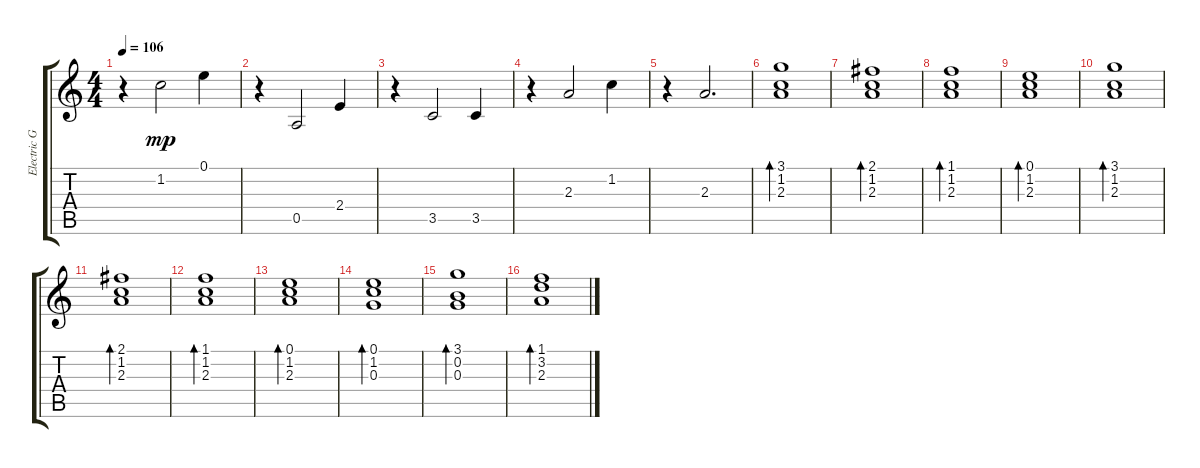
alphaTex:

\track ("Electric Guitar" "Electric G") {instrument electricguitarjazz}
\staff {score tabs}
\tuning (E4 B3 G3 D3 A2 E2) {hide}
\ts (4 4)
\tempo 106
\clef g2
\ks c
r.4{dy mp} 1.2.2 0.1.4 |
r.4 0.5.2 2.4.4 |
r.4 3.5.2 3.5.4 |
r.4 2.3.2 1.2.4 |
r.4 2.3.2{d} |
(3.1 1.2 2.3).1{bd 30} |
(2.1 1.2 2.3).1{bd 30} |
(1.1 1.2 2.3).1{bd 30} |
(0.1 1.2 2.3).1{bd 30} |
(3.1 1.2 2.3).1{bd 30} |
(2.1 1.2 2.3).1{bd 30} |
(1.1 1.2 2.3).1{bd 30} |
(0.1 1.2 2.3).1{bd 30} |
(0.1 1.2 0.3).1{bd 30} |
(3.1 0.2 0.3).1{bd 30} |
(1.1 3.2 2.3).1{bd 30}
